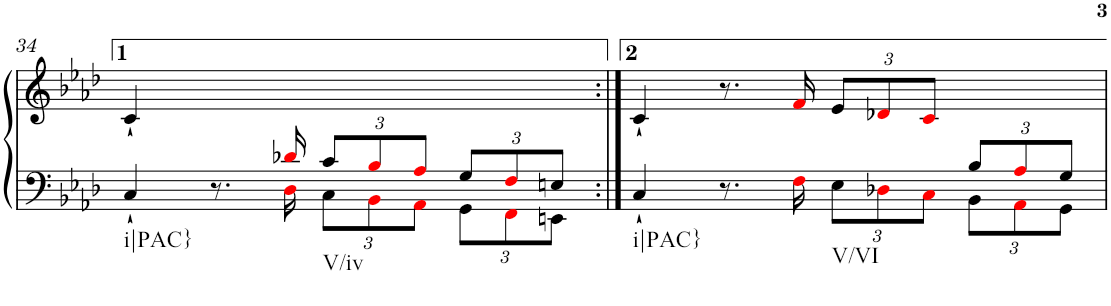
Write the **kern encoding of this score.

**kern	**kern
*part1	*part1
*staff2	*staff1
*I"Harpsichord	*
*I'Hch.	*
!!LO:PB:g=z
*clefF4	*clefG2
*k[b-e-a-d-]	*k[b-e-a-d-]
*f:	*f:
*M4/4	*M4/4
*met(c)	*met(c)
=34	=34
*^	*
!LO:TX:b:t=i|PAC}	!	!
4..ryy	4C`/	4c`/
.	8.r	8.ryy
16d-Xi/	16D-i\	2ryy
*Xbrackettup	*	*
!LO:TX:b:t=V/iv	!	!
12c/L	12C\L	.
12B-i/	12BB-i\	.
12A-i/J	12AA-i\J	.
12G/L	12GG\L	.
12Fi/	12FFi\	.
12En/J	12EEn\J	.
.	.	16ryy
=34X1:|!	=34X1:|!	=34X1:|!
!LO:TX:b:t=i|PAC}	!	!
2.ryy	4C`/	4c`/
.	8.r	8.r
.	16Fi\	16fi/
*	*	*Xbrackettup
!	!LO:TX:b:t=V/VI	!
.	12E-\L	12e-/L
.	12D-Xi\	12d-Xi/
.	12Ci\J	12ci/J
12B-/L	12BB-\L	4ryy
12A-i/	12AA-i\	.
12G/J	12GG\J	.
*v	*v	*
=	=
*-	*-
